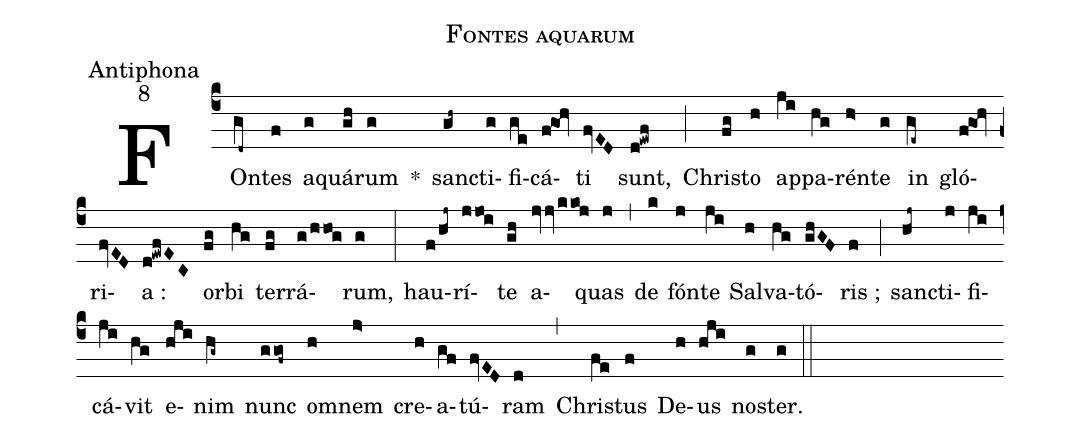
name:Fontes aquarum;
office-part:Antiphona;
mode:8;
%%
(c4) FOn(gd~)tes(f) a(g)quá(gh)rum(g) *() san(gh~)cti(g)fi(ge)cá(f!goh)ti(fvED) sunt,(d!ewf) (;) Chri(fg)sto(h) ap(ji)pa(hg)rén(h>)te(g) in(ge~) gló(f!goh)ri(fvED)a :(d!ewfEC) or(fg)bi(hg) ter(fg)rá(g/hhog)rum,(g) (:) hau(f/hj~)rí(jjoi)te(gh) a(jvjvkkoj)quas(j) (,) de(k) fón(j)te(ji) Sal(h)va(hg)tó(ghGF)ris ;(f) (;) san(hj~)cti(j)fi(ji)cá(ji)vit(hg) e(hji)nim(hg~) nunc(ggof~) o(h)mnem(j>) cre(h)a(gf)tú(fvED)ram(d) (,) Chri(fe)stus(f) De(h)us(hji) no(g)ster.(g) (::)
